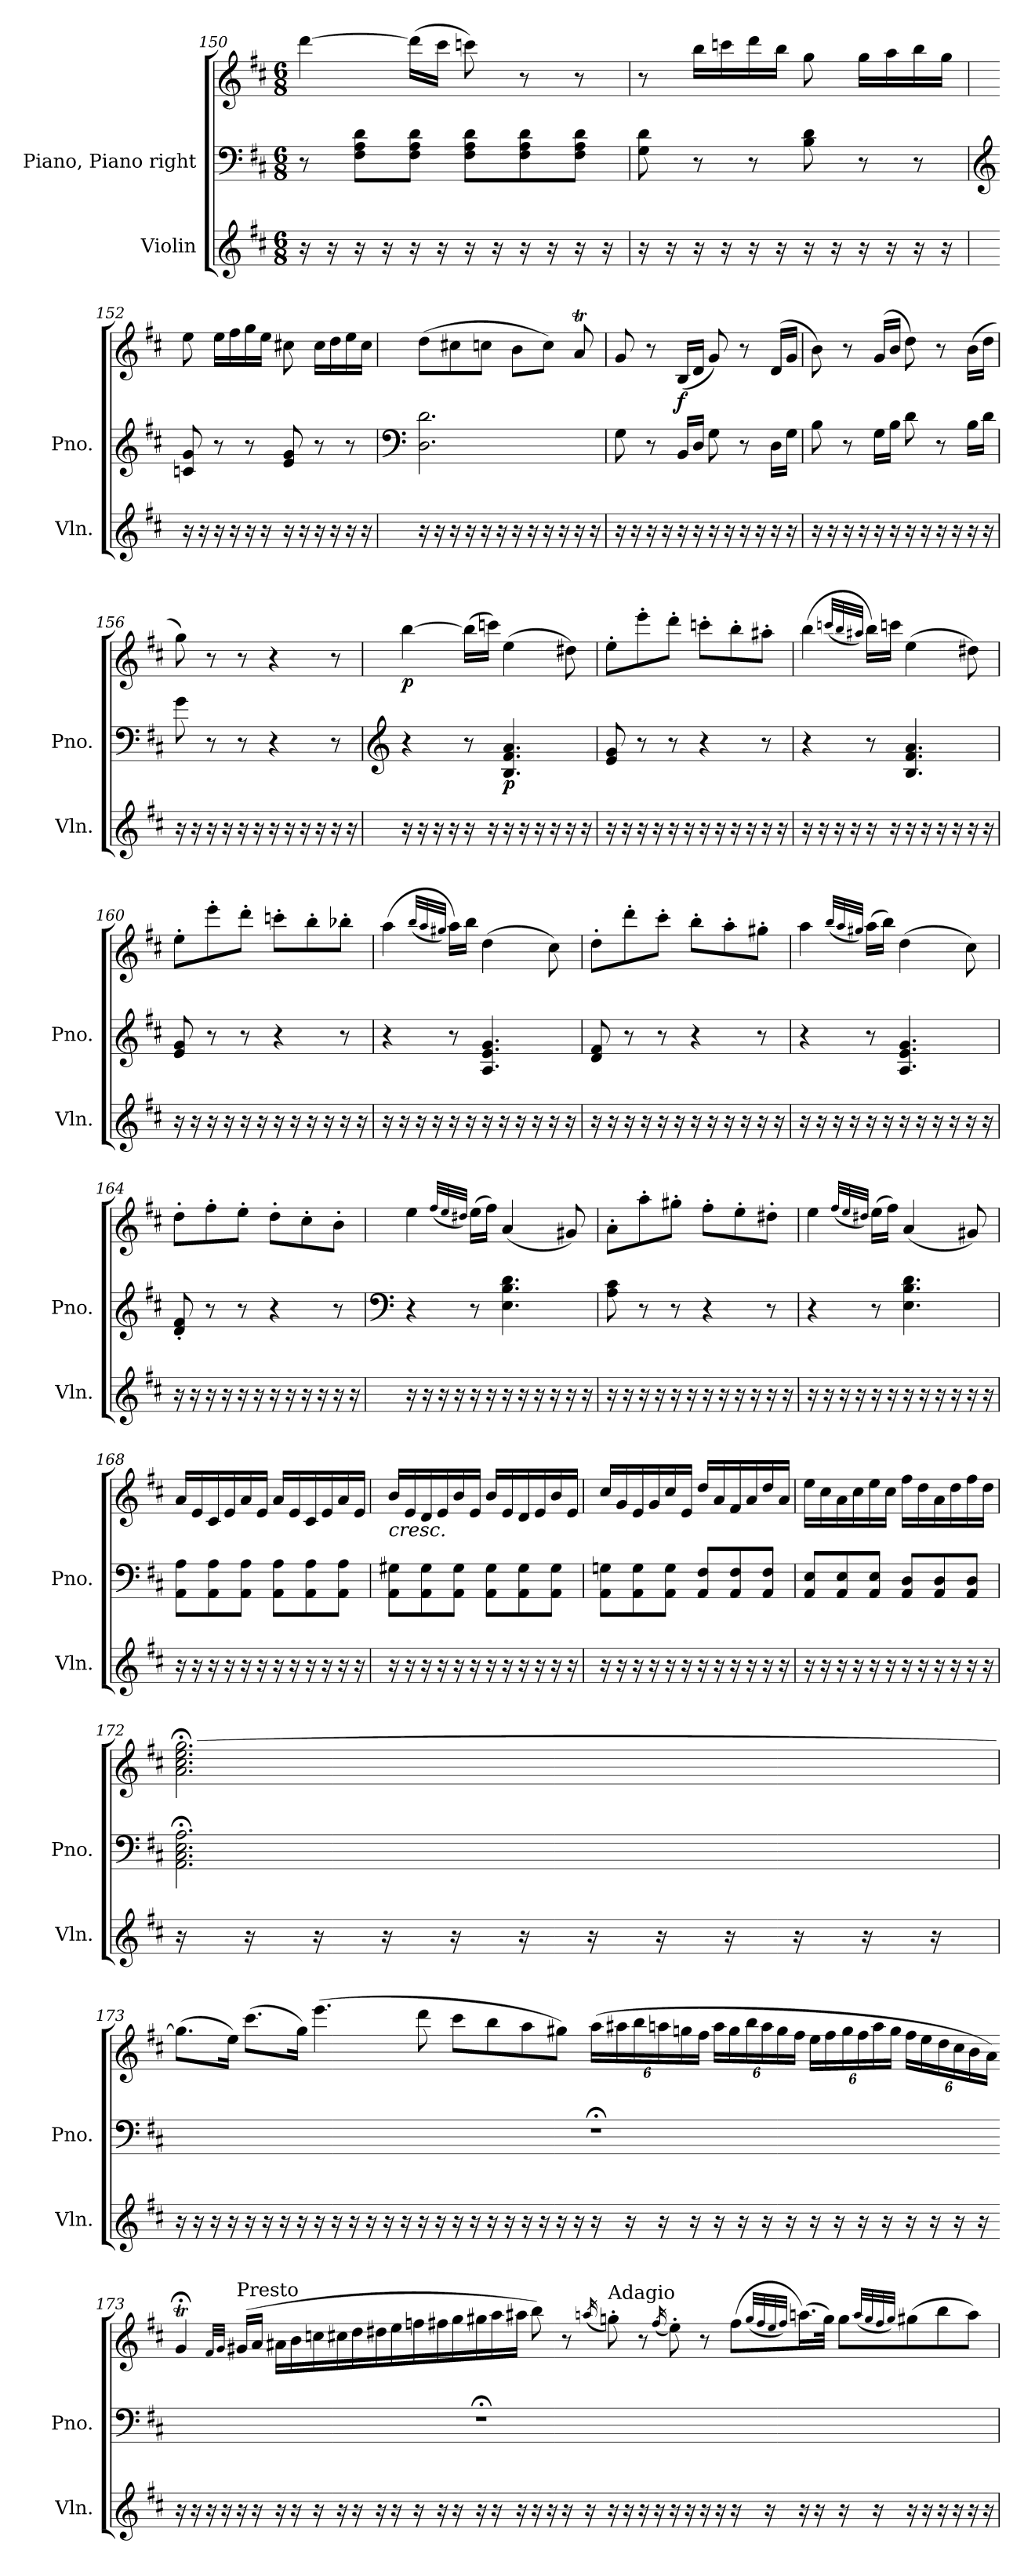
**kern	**kern	**kern	**dynam
*part2	*part1	*part1	*part1
*staff3	*staff2	*staff1	*staff1/2
*I"Violin	*I"Piano, Piano right	*	*
*I'Vln.	*I'Pno.	*	*
*clefG2	*clefF4	*clefG2	*
*k[f#c#]	*k[f#c#]	*k[f#c#]	*
*M6/8	*M6/8	*M6/8	*
=150	=150	=150	=150
16r	8r	[4ddd\	.
16r	.	.	.
16r	8F#\ 8A\ 8d\L	.	.
16r	.	.	.
16r	8F#\ 8A\ 8d\J	(>16ddd\LL]	.
16r	.	16ccc#\JJ	.
16r	8F#\ 8A\ 8d\L	8cccn\)	.
16r	.	.	.
16r	8F#\ 8A\ 8d\	8r	.
16r	.	.	.
16r	8F#\ 8A\ 8d\J	8r	.
16r	.	.	.
!!LO:PB:g=z
=151	=151	=151	=151
16r	8G\ 8d\	8r	.
16r	.	.	.
16r	8r	16bb\LL	.
16r	.	16cccn\	.
16r	8r	16ddd\	.
16r	.	16bb\JJ	.
16r	8B\ 8d\	8gg\	.
16r	.	.	.
16r	8r	16gg\LL	.
16r	.	16aa\	.
16r	8r	16bb\	.
16r	.	16gg\JJ	.
=152	=152	=152	=152
*	*clefG2	*	*
16r	8cn/ 8g/	8ee\	.
16r	.	.	.
16r	8r	16ee\LL	.
16r	.	16ff#\	.
16r	8r	16gg\	.
16r	.	16ee\JJ	.
16r	8e/ 8g/	8cc#X\	.
16r	.	.	.
16r	8r	16cc#\LL	.
16r	.	16dd\	.
16r	8r	16ee\	.
16r	.	16cc#\JJ	.
=153	=153	=153	=153
*	*clefF4	*	*
16r	2.D\ 2.d\	(>8dd\L	.
16r	.	.	.
16r	.	8cc#X\	.
16r	.	.	.
16r	.	8ccn\J	.
16r	.	.	.
16r	.	8b\L	.
16r	.	.	.
16r	.	8cc\J)	.
16r	.	.	.
16r	.	8aT/	.
16r	.	.	.
!!LO:LB:g=z
=154	=154	=154	=154
16r	8G\	8g/	.
16r	.	.	.
16r	8r	8r	.
16r	.	.	.
!	!	!	!LO:DY:a=2
16r	16BB/LL	(<16B/LL	f
16r	16D/JJ	16d/JJ	.
16r	8G\	8g/)	.
16r	.	.	.
16r	8r	8r	.
16r	.	.	.
16r	16D\LL	(>16d/LL	.
16r	16G\JJ	16g/JJ	.
=155	=155	=155	=155
16r	8B\	8b\)	.
16r	.	.	.
16r	8r	8r	.
16r	.	.	.
16r	16G\LL	(>16g/LL	.
16r	16B\JJ	16b/JJ	.
16r	8d\	8dd\)	.
16r	.	.	.
16r	8r	8r	.
16r	.	.	.
16r	16B\LL	(>16b\LL	.
16r	16d\JJ	16dd\JJ	.
=156	=156	=156	=156
16r	8g\	8gg\)	.
16r	.	.	.
16r	8r	8r	.
16r	.	.	.
16r	8r	8r	.
16r	.	.	.
16r	4r	4r	.
16r	.	.	.
16r	.	.	.
16r	.	.	.
16r	8r	8r	.
16r	.	.	.
!!LO:LB:g=z
=157	=157	=157	=157
*	*clefG2	*	*
!	!	!	!LO:DY:b
16r	4r	[4bb\	p
16r	.	.	.
16r	.	.	.
16r	.	.	.
16r	8r	(>16bb\LL]	.
16r	.	16cccn\JJ)	.
!	!	!	!LO:DY:b=2
16r	4.B/ 4.f#/ 4.a/	(>4ee\	p
16r	.	.	.
16r	.	.	.
16r	.	.	.
16r	.	8dd#X\)	.
16r	.	.	.
=158	=158	=158	=158
16r	8e/ 8g/	8ee'\L	.
16r	.	.	.
16r	8r	8eee'\	.
16r	.	.	.
16r	8r	8ddd'\J	.
16r	.	.	.
16r	4r	8cccn'\L	.
16r	.	.	.
16r	.	8bb'\	.
16r	.	.	.
16r	8r	8aa#X'\J	.
16r	.	.	.
=159	=159	=159	=159
16r	4r	(<4bb\	.
16r	.	.	.
16r	.	.	.
16r	.	.	.
.	.	(<32qcccn/LLL	.
.	.	32qbb/	.
.	.	32qaa#X/JJJ)	.
16r	8r	16bb\LL)	.
16r	.	16ccc\JJ	.
16r	4.B/ 4.f#/ 4.a/	(>4ee\	.
16r	.	.	.
16r	.	.	.
16r	.	.	.
16r	.	8dd#X\)	.
16r	.	.	.
!!LO:PB:g=z
=160	=160	=160	=160
16r	8e/ 8g/	8ee'\L	.
16r	.	.	.
16r	8r	8eee'\	.
16r	.	.	.
16r	8r	8ddd'\J	.
16r	.	.	.
16r	4r	8cccn'\L	.
16r	.	.	.
16r	.	8bb'\	.
16r	.	.	.
16r	8r	8bb-X'\J	.
16r	.	.	.
=161	=161	=161	=161
16r	4r	(<4aa\	.
16r	.	.	.
16r	.	.	.
16r	.	.	.
.	.	(<32qbb/LLL	.
.	.	32qaa/	.
.	.	32qgg#X/JJJ)	.
16r	8r	16aa\LL)	.
16r	.	16bb\JJ	.
16r	4.A/ 4.e/ 4.g/	(>4dd\	.
16r	.	.	.
16r	.	.	.
16r	.	.	.
16r	.	8cc#\)	.
16r	.	.	.
=162	=162	=162	=162
16r	8d/ 8f#/	8dd'\L	.
16r	.	.	.
16r	8r	8ddd'\	.
16r	.	.	.
16r	8r	8ccc#'\J	.
16r	.	.	.
16r	4r	8bb'\L	.
16r	.	.	.
16r	.	8aa'\	.
16r	.	.	.
16r	8r	8gg#X'\J	.
16r	.	.	.
!!LO:LB:g=z
=163	=163	=163	=163
16r	4r	4aa\	.
16r	.	.	.
16r	.	.	.
16r	.	.	.
.	.	(<32qbb/LLL	.
.	.	32qaa/	.
.	.	32qgg#X/JJJ)	.
16r	8r	(>16aa\LL	.
16r	.	16bb\JJ)	.
16r	4.A/ 4.e/ 4.g/	(>4dd\	.
16r	.	.	.
16r	.	.	.
16r	.	.	.
16r	.	8cc#\)	.
16r	.	.	.
=164	=164	=164	=164
16r	8d/' 8f#/'	8dd'\L	.
16r	.	.	.
16r	8r	8ff#'\	.
16r	.	.	.
16r	8r	8ee'\J	.
16r	.	.	.
16r	4r	8dd'\L	.
16r	.	.	.
16r	.	8cc#'\	.
16r	.	.	.
16r	8r	8b'\J	.
16r	.	.	.
=165	=165	=165	=165
*	*clefF4	*	*
16r	4r	4ee\	.
16r	.	.	.
16r	.	.	.
16r	.	.	.
.	.	(<32qff#/LLL	.
.	.	32qee/	.
.	.	32qdd#X/JJJ)	.
16r	8r	(>16ee\LL	.
16r	.	16ff#\JJ)	.
16r	4.E\ 4.B\ 4.d\	(<4a/	.
16r	.	.	.
16r	.	.	.
16r	.	.	.
16r	.	8g#X/)	.
16r	.	.	.
!!LO:LB:g=z
=166	=166	=166	=166
16r	8A\ 8c#\	8a'\L	.
16r	.	.	.
16r	8r	8aa'\	.
16r	.	.	.
16r	8r	8gg#X'\J	.
16r	.	.	.
16r	4r	8ff#'\L	.
16r	.	.	.
16r	.	8ee'\	.
16r	.	.	.
16r	8r	8dd#X'\J	.
16r	.	.	.
=167	=167	=167	=167
16r	4r	4ee\	.
16r	.	.	.
16r	.	.	.
16r	.	.	.
.	.	(<32qff#/LLL	.
.	.	32qee/	.
.	.	32qdd#X/JJJ)	.
16r	8r	(>16ee\LL	.
16r	.	16ff#\JJ)	.
16r	4.E\ 4.B\ 4.d\	(<4a/	.
16r	.	.	.
16r	.	.	.
16r	.	.	.
16r	.	8g#X/)	.
16r	.	.	.
=168	=168	=168	=168
16r	8AA\ 8A\L	16a/LL	.
16r	.	16e/	.
16r	8AA\ 8A\	16c#/	.
16r	.	16e/	.
16r	8AA\ 8A\J	16a/	.
16r	.	16e/JJ	.
16r	8AA\ 8A\L	16a/LL	.
16r	.	16e/	.
16r	8AA\ 8A\	16c#/	.
16r	.	16e/	.
16r	8AA\ 8A\J	16a/	.
16r	.	16e/JJ	.
!!LO:PB:g=z
=169	=169	=169	=169
!	!	!LO:TX:b:i:t=cresc.	!
16r	8AA\ 8G#X\L	16b/LL	.
16r	.	16e/	.
16r	8AA\ 8G#\	16d/	.
16r	.	16e/	.
16r	8AA\ 8G#\J	16b/	.
16r	.	16e/JJ	.
16r	8AA\ 8G#\L	16b/LL	.
16r	.	16e/	.
16r	8AA\ 8G#\	16d/	.
16r	.	16e/	.
16r	8AA\ 8G#\J	16b/	.
16r	.	16e/JJ	.
=170	=170	=170	=170
16r	8AA\ 8Gn\L	16cc#/LL	.
16r	.	16g/	.
16r	8AA\ 8G\	16e/	.
16r	.	16g/	.
16r	8AA\ 8G\J	16cc#/	.
16r	.	16e/JJ	.
16r	8AA/ 8F#/L	16dd/LL	.
16r	.	16a/	.
16r	8AA/ 8F#/	16f#/	.
16r	.	16a/	.
16r	8AA/ 8F#/J	16dd/	.
16r	.	16a/JJ	.
=171	=171	=171	=171
16r	8AA/ 8E/L	16ee\LL	.
16r	.	16cc#\	.
16r	8AA/ 8E/	16a\	.
16r	.	16cc#\	.
16r	8AA/ 8E/J	16ee\	.
16r	.	16cc#\JJ	.
16r	8AA/ 8D/L	16ff#\LL	.
16r	.	16dd\	.
16r	8AA/ 8D/	16a\	.
16r	.	16dd\	.
16r	8AA/ 8D/J	16ff#\	.
16r	.	16dd\JJ	.
!!LO:LB:g=z
=172	=172	=172	=172
16r	2.AA\;< 2.C#\;< 2.E\;< 2.A\;<	2.a\;< 2.cc#\;< 2.ee\;< [2.gg\;<	.
16r	.	.	.
16r	.	.	.
16r	.	.	.
16r	.	.	.
16r	.	.	.
16r	.	.	.
16r	.	.	.
16r	.	.	.
16r	.	.	.
16r	.	.	.
16r	.	.	.
!!LO:LB:g=z
=173	=173	=173	=173
16r	1rBByy	(>8.gg\L]	.
16r	.	.	.
16r	.	.	.
16r	.	16ee\Jk)	.
16r	.	(>8.ccc#\L	.
16r	.	.	.
16r	.	.	.
16r	.	16gg\Jk)	.
16r	.	(>4.eee\	.
16r	.	.	.
16r	.	.	.
16r	.	.	.
16r	.	.	.
16r	.	.	.
16r	.	8ddd\	.
16r	.	.	.
16r	2rFyy	8ccc#\L	.
16r	.	.	.
16r	.	8bb\	.
16r	.	.	.
16r	.	8aa\	.
16r	.	.	.
16r	.	8gg#X\J)	.
16r	.	.	.
*	*	*Xbrackettup	*
16r	1r;<	(>24aa\LL	.
.	.	24aa#X\	.
16r	.	.	.
.	.	24bb\	.
16r	.	24aan\	.
.	.	24ggn\	.
16r	.	.	.
.	.	24ff#\JJ	.
16r	.	24aa\LL	.
.	.	24gg\	.
16r	.	.	.
.	.	24bb\	.
16r	.	24aa\	.
.	.	24gg\	.
16r	.	.	.
.	.	24ff#\JJ	.
16r	.	24ee\LL	.
.	.	24ff#\	.
16r	.	.	.
.	.	24gg\	.
16r	.	24ff#\	.
.	.	24aa\	.
16r	.	.	.
.	.	24gg\JJ	.
16r	.	24ff#\LL	.
.	.	24ee\	.
16r	.	.	.
.	.	24dd\	.
16r	.	24cc#\	.
.	.	24b\	.
16r	.	.	.
.	.	24a\JJ)	.
!!LO:PB:g=z
=173X1-	=173X1-	=173X1-	=173X1-
16r	1ryy	4g;<T/	.
16r	.	.	.
16r	.	.	.
16r	.	.	.
.	.	32qf#/LLL	.
.	.	32qg/JJJ	.
!	!	!LO:TX:t=Presto	!
16r	.	(>16g#X/LL	.
16r	.	16a/JJ	.
16r	.	16a#X\LL	.
16r	.	16b\	.
16r	.	16ccn\	.
16r	.	16cc#X\	.
16r	.	16dd\	.
16r	.	16dd#X\	.
16r	.	16ee\	.
16r	.	16ffn\	.
16r	.	16ff#X\	.
16r	.	16gg\	.
16r	1r;<	16gg#X\	.
16r	.	16aa\	.
16r	.	16aa#X\JJ	.
16r	.	8bb\)	.
16r	.	.	.
16r	.	8r	.
16r	.	.	.
.	.	(<16qaan/	.
!	!	!LO:TX:t=Adagio	!
16r	.	8ggn'\)	.
16r	.	.	.
16r	.	8r	.
16r	.	.	.
.	.	(<16qff#/	.
16r	.	8ee'\)	.
16r	.	.	.
16r	.	8r	.
16r	.	.	.
16r	.	(>8ff#\L	.
16r	4ryy	.	.
.	.	(<32qgg/LLL	.
.	.	32qff#/	.
.	.	32qee/	.
.	.	32qff#/JJJ)	.
16r	.	(>16.aa\L)	.
16r	.	.	.
.	.	32gg\JJk)	.
16r	.	8gg\L	.
16r	8ryy	.	.
.	.	(<32qaa/LLL	.
.	.	32qgg/	.
.	.	32qff#/	.
.	.	32qgg/JJJ)	.
16r	.	(>8gg#X\	.
16r	16ryy	.	.
16r	4ryy	8bb\	.
16r	.	.	.
16r	.	8aa\J)	.
16r	.	.	.
=	=	=	=
*-	*-	*-	*-
